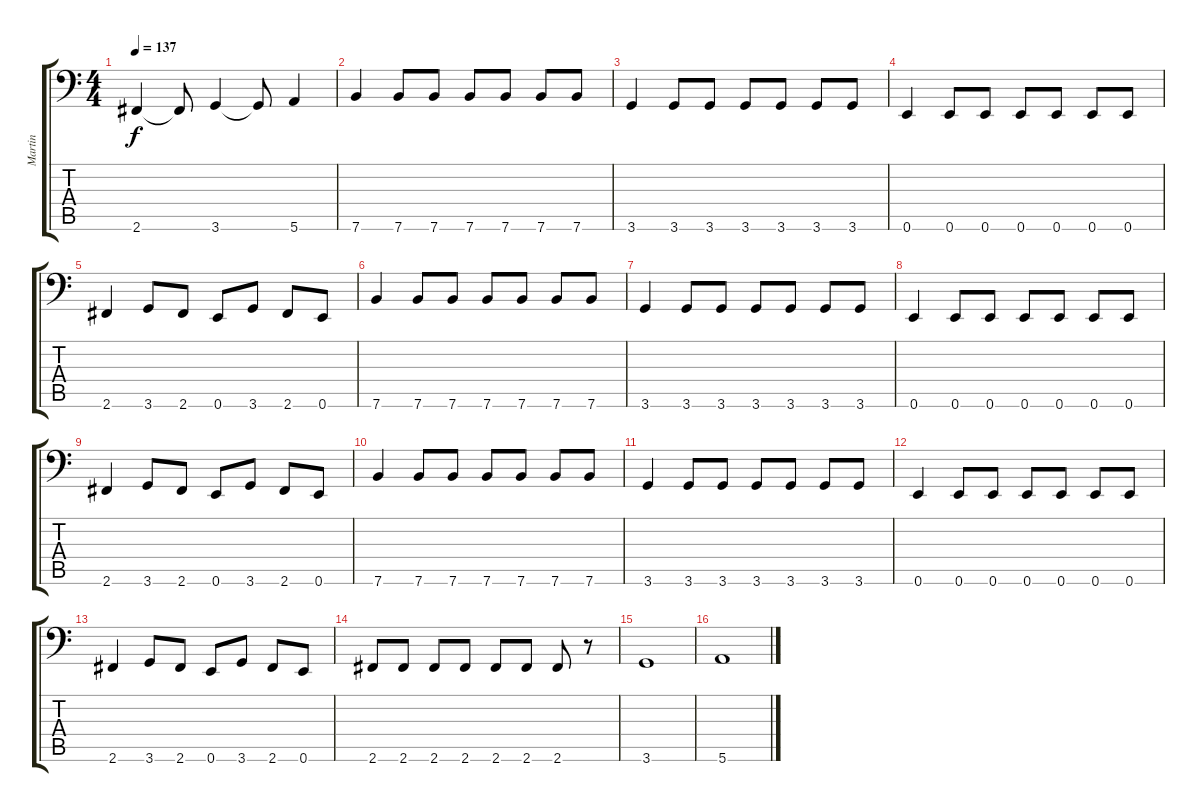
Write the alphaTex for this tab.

\track ("Martin" "Martin") {instrument electricbasspick}
\staff {score tabs}
\tuning (E3 B2 G2 D2 A1 E1) {hide}
\ts (4 4)
\tempo 137
\clef f4
\ks c
2.6.4{dy f} 2.6{t}.8 3.6.4 3.6{t}.8 5.6.4 |
7.6.4 7.6.8 7.6.8 7.6.8 7.6.8 7.6.8 7.6.8 |
3.6.4 3.6.8 3.6.8 3.6.8 3.6.8 3.6.8 3.6.8 |
0.6.4 0.6.8 0.6.8 0.6.8 0.6.8 0.6.8 0.6.8 |
2.6.4 3.6.8 2.6.8 0.6.8 3.6.8 2.6.8 0.6.8 |
7.6.4 7.6.8 7.6.8 7.6.8 7.6.8 7.6.8 7.6.8 |
3.6.4 3.6.8 3.6.8 3.6.8 3.6.8 3.6.8 3.6.8 |
0.6.4 0.6.8 0.6.8 0.6.8 0.6.8 0.6.8 0.6.8 |
2.6.4 3.6.8 2.6.8 0.6.8 3.6.8 2.6.8 0.6.8 |
7.6.4 7.6.8 7.6.8 7.6.8 7.6.8 7.6.8 7.6.8 |
3.6.4 3.6.8 3.6.8 3.6.8 3.6.8 3.6.8 3.6.8 |
0.6.4 0.6.8 0.6.8 0.6.8 0.6.8 0.6.8 0.6.8 |
2.6.4 3.6.8 2.6.8 0.6.8 3.6.8 2.6.8 0.6.8 |
2.6.8 2.6.8 2.6.8 2.6.8 2.6.8 2.6.8 2.6.8 r.8 |
3.6.1 |
5.6.1
